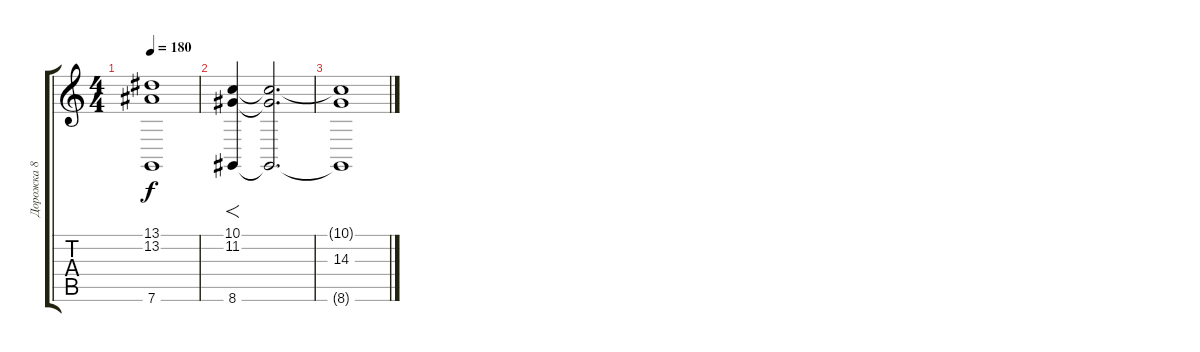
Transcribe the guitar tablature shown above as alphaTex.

\track ("Дорожка 8" "Дорожка 8") {instrument stringensemble1}
\staff {score tabs}
\tuning (D4 A3 F3 C3 G2 C2) {hide}
\ts (4 4)
\tempo 180
\clef g2
\ks c
(13.1{t} 13.2{t} 7.6{t}).1{dy f} |
(10.1 11.2 8.6).4{f} (10.1{t} 11.2{t} 8.6{t}).2{d} |
(10.1{t} 14.3{t} 8.6{t}).1
